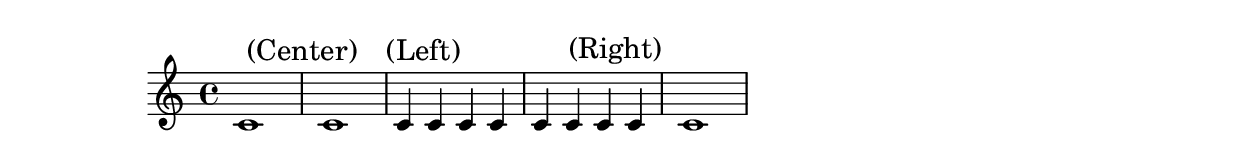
%% Do not edit this file; it is auto-generated from LSR http://lsr.dsi.unimi.it
%% This file is in the public domain.
\version "2.13.1"

\header {
  lsrtags = "text"

  texidoc = "
By default the @code{\\mark} command centers objects over a bar line. 
This behavior can be modified to align at right or left.  

"
  doctitle = "Aligning objects created with the \\mark command"
} % begin verbatim

\relative c' {
  c1 \mark "(Center)"
  c1
  \once \override Score.RehearsalMark #'self-alignment-X = #LEFT
  \mark "(Left)"
  c4 c c c
  c4 c c c
  \once \override Score.RehearsalMark #'self-alignment-X = #RIGHT
  \mark "(Right)"
  c1
}


